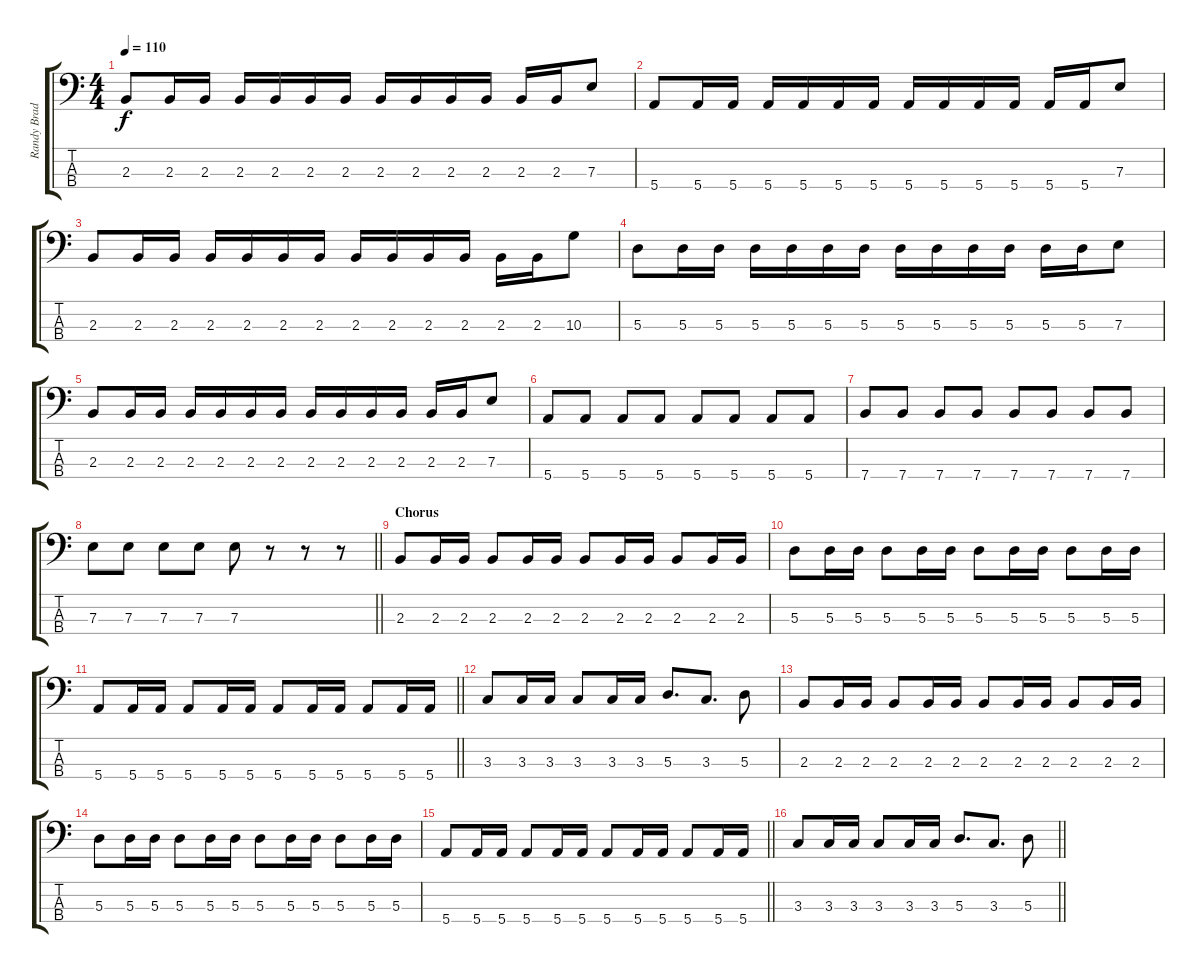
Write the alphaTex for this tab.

\track ("Randy Bradbury" "Randy Brad") {instrument electricbasspick}
\staff {score tabs}
\tuning (G2 D2 A1 E1) {hide}
\ts (4 4)
\tempo 110
\clef f4
\ks c
2.3.8{dy f} 2.3.16 2.3.16 2.3.16 2.3.16 2.3.16 2.3.16 2.3.16 2.3.16 2.3.16 2.3.16 2.3.16 2.3.16 7.3.8 |
5.4.8 5.4.16 5.4.16 5.4.16 5.4.16 5.4.16 5.4.16 5.4.16 5.4.16 5.4.16 5.4.16 5.4.16 5.4.16 7.3.8 |
2.3.8 2.3.16 2.3.16 2.3.16 2.3.16 2.3.16 2.3.16 2.3.16 2.3.16 2.3.16 2.3.16 2.3.16 2.3.16 10.3.8 |
5.3.8 5.3.16 5.3.16 5.3.16 5.3.16 5.3.16 5.3.16 5.3.16 5.3.16 5.3.16 5.3.16 5.3.16 5.3.16 7.3.8 |
2.3.8 2.3.16 2.3.16 2.3.16 2.3.16 2.3.16 2.3.16 2.3.16 2.3.16 2.3.16 2.3.16 2.3.16 2.3.16 7.3.8 |
5.4.8 5.4.8 5.4.8 5.4.8 5.4.8 5.4.8 5.4.8 5.4.8 |
7.4.8 7.4.8 7.4.8 7.4.8 7.4.8 7.4.8 7.4.8 7.4.8 |
\barLineRight lightlight
7.3.8 7.3.8 7.3.8 7.3.8 7.3.8 r.8 r.8 r.8 |
\section ("" "Chorus")
2.3.8 2.3.16 2.3.16 2.3.8 2.3.16 2.3.16 2.3.8 2.3.16 2.3.16 2.3.8 2.3.16 2.3.16 |
5.3.8 5.3.16 5.3.16 5.3.8 5.3.16 5.3.16 5.3.8 5.3.16 5.3.16 5.3.8 5.3.16 5.3.16 |
\barLineRight lightlight
5.4.8 5.4.16 5.4.16 5.4.8 5.4.16 5.4.16 5.4.8 5.4.16 5.4.16 5.4.8 5.4.16 5.4.16 |
3.3.8 3.3.16 3.3.16 3.3.8 3.3.16 3.3.16 5.3.8{d} 3.3.8{d} 5.3.8 |
2.3.8 2.3.16 2.3.16 2.3.8 2.3.16 2.3.16 2.3.8 2.3.16 2.3.16 2.3.8 2.3.16 2.3.16 |
5.3.8 5.3.16 5.3.16 5.3.8 5.3.16 5.3.16 5.3.8 5.3.16 5.3.16 5.3.8 5.3.16 5.3.16 |
\barLineRight lightlight
5.4.8 5.4.16 5.4.16 5.4.8 5.4.16 5.4.16 5.4.8 5.4.16 5.4.16 5.4.8 5.4.16 5.4.16 |
\barLineRight lightlight
3.3.8 3.3.16 3.3.16 3.3.8 3.3.16 3.3.16 5.3.8{d} 3.3.8{d} 5.3.8
